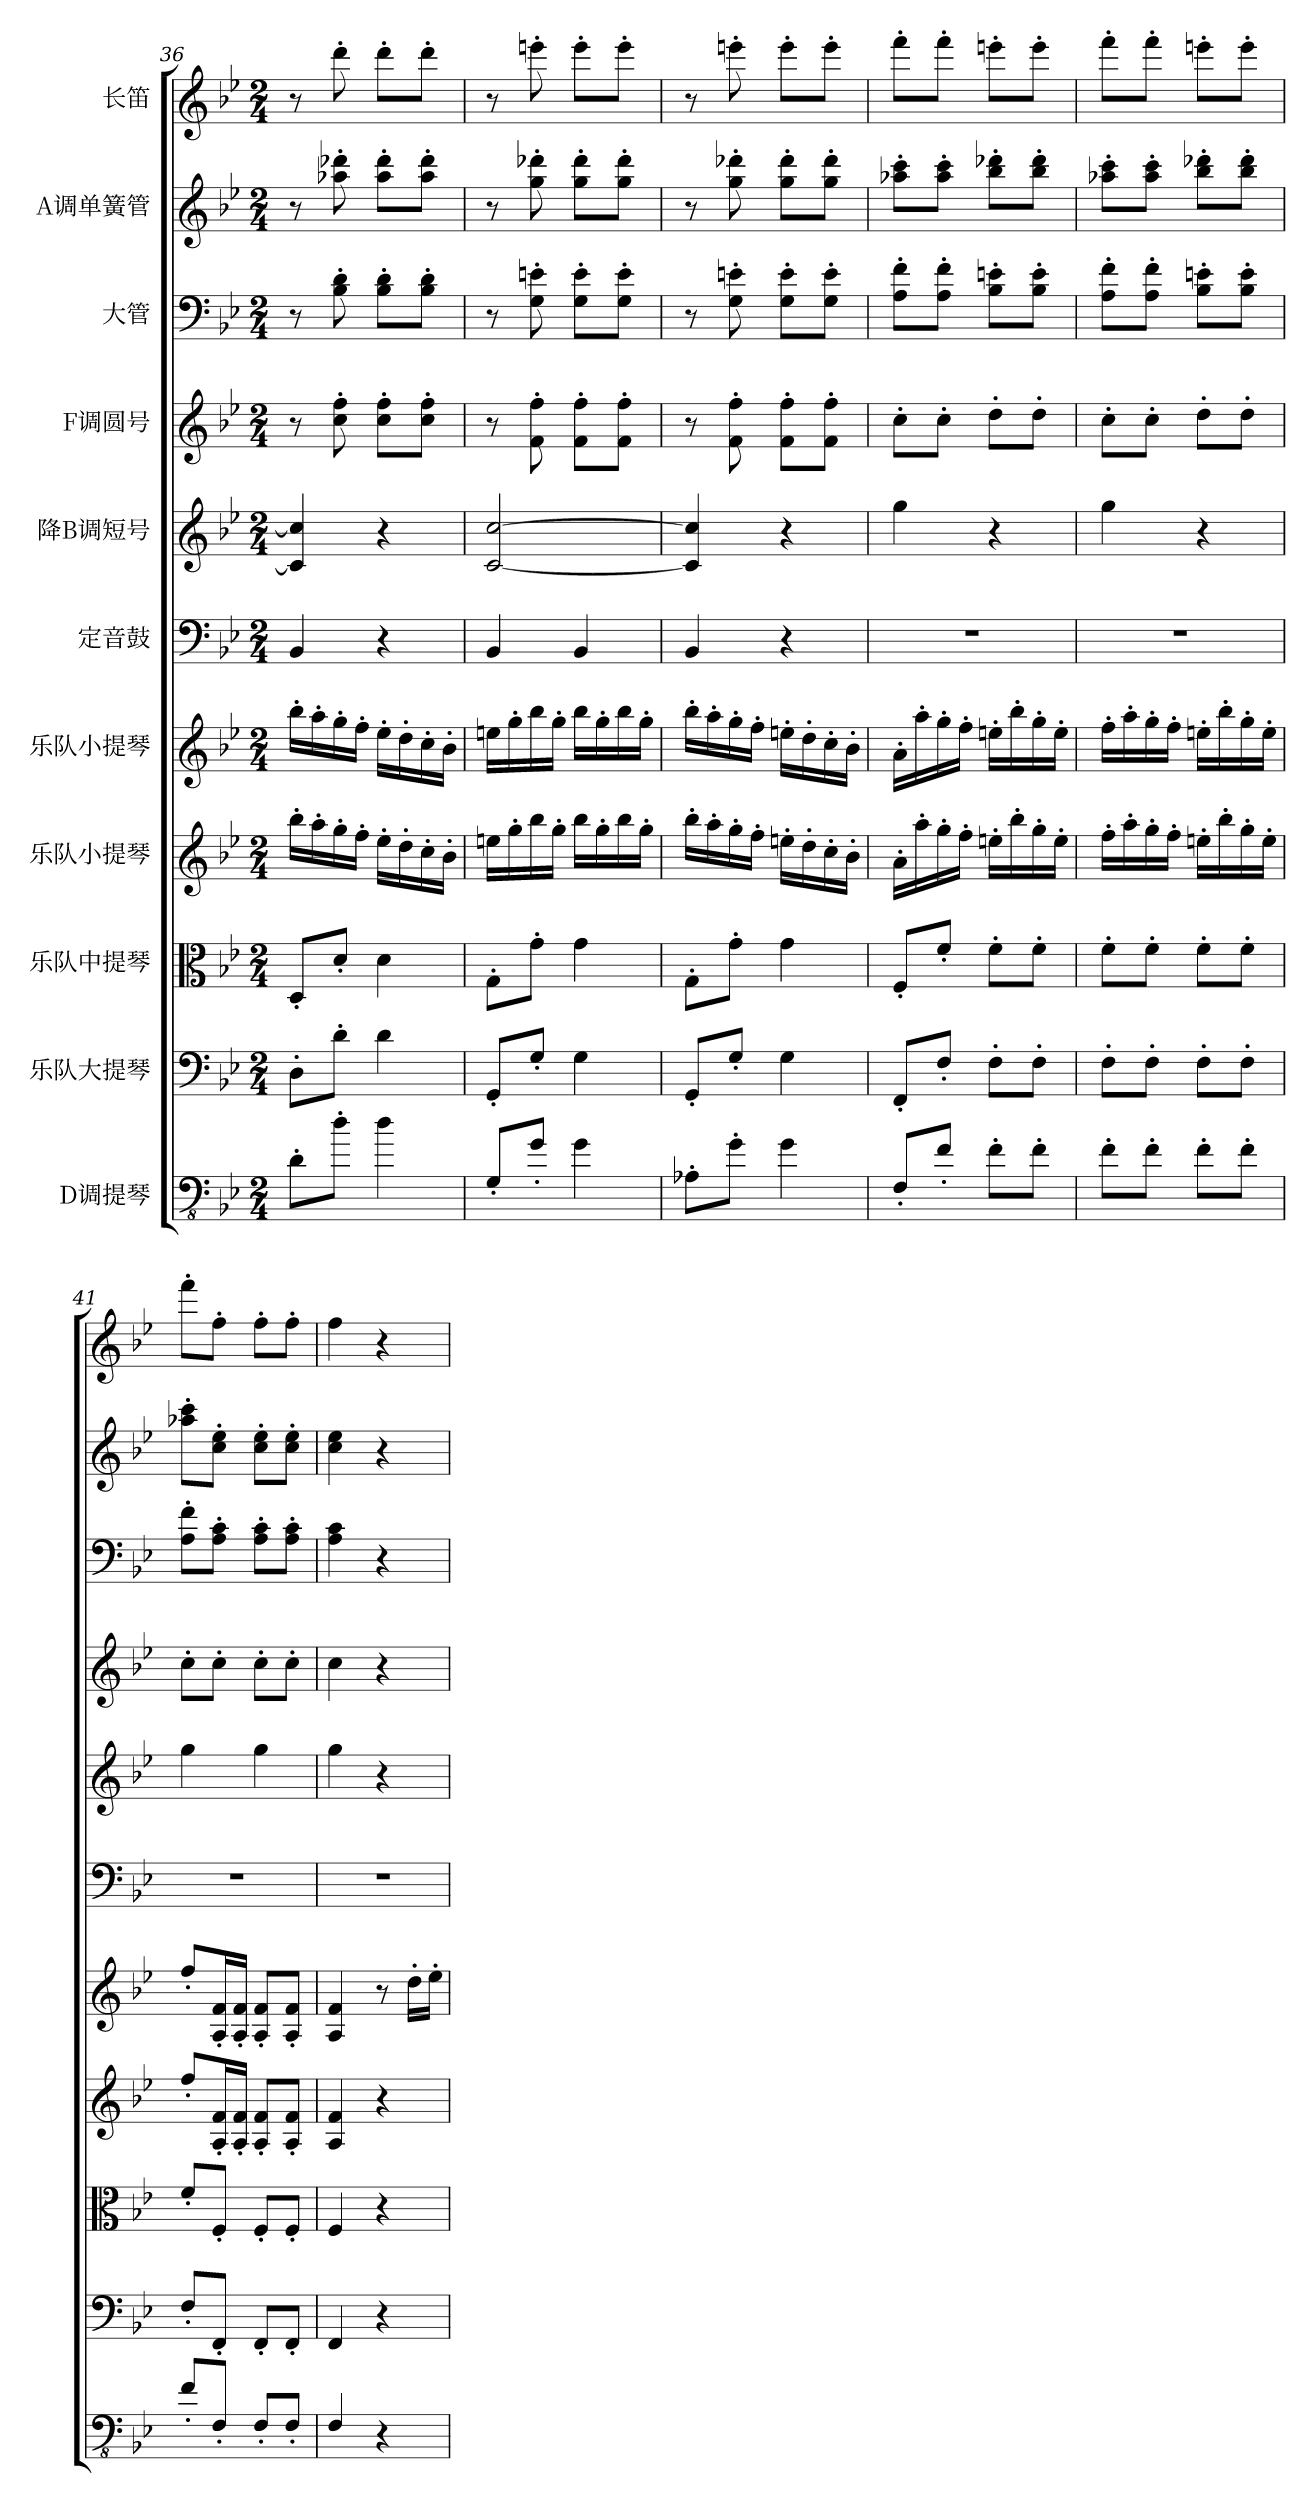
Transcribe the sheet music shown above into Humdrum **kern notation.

**kern	**kern	**kern	**kern	**kern	**kern	**kern	**kern	**kern	**kern	**kern
*part11	*part10	*part9	*part8	*part7	*part6	*part5	*part4	*part3	*part2	*part1
*staff11	*staff10	*staff9	*staff8	*staff7	*staff6	*staff5	*staff4	*staff3	*staff2	*staff1
*I"D调提琴	*I"乐队大提琴	*I"乐队中提琴	*I"乐队小提琴	*I"乐队小提琴	*I"定音鼓	*I"降B调短号	*I"F调圆号	*I"大管	*I"A调单簧管	*I"长笛
*clefFv4	*clefF4	*clefC3	*clefG2	*clefG2	*clefF4	*clefG2	*clefG2	*clefF4	*clefG2	*clefG2
*ITrd7c12	*	*	*	*	*	*ITrd1c2	*ITrd4c7	*	*ITrd2c3	*
*k[b-e-]	*k[b-e-]	*k[b-e-]	*k[b-e-]	*k[b-e-]	*k[b-e-]	*k[b-e-a-d-]	*k[b-e-a-]	*k[b-e-]	*k[f#]	*k[b-e-]
*M2/4	*M2/4	*M2/4	*M2/4	*M2/4	*M2/4	*M2/4	*M2/4	*M2/4	*M2/4	*M2/4
=36	=36	=36	=36	=36	=36	=36	=36	=36	=36	=36
8DD'\L	8D'\L	8D'/L	16bb-'\LL	16bb-'\LL	4BB-/	4B-/] 4b-/]	8r	8r	8r	8r
.	.	.	16aa'\	16aa'\	.	.	.	.	.	.
8D'\J	8d'\J	8d'/J	16gg'\	16gg'\	.	.	8f\' 8b-\'	8B-\' 8d\'	8ffn\' 8bb-X\'	8ddd'\
.	.	.	16ff'\JJ	16ff'\JJ	.	.	.	.	.	.
4D\	4d\	4d\	16ee-'\LL	16ee-'\LL	4r	4r	8f\' 8b-\'L	8B-\' 8d\'L	8ff\' 8bb-\'L	8ddd'\L
.	.	.	16dd'\	16dd'\	.	.	.	.	.	.
.	.	.	16cc'\	16cc'\	.	.	8f\' 8b-\'J	8B-\' 8d\'J	8ff\' 8bb-\'J	8ddd'\J
.	.	.	16b-'\JJ	16b-'\JJ	.	.	.	.	.	.
!!LO:PB:g=z
=37	=37	=37	=37	=37	=37	=37	=37	=37	=37	=37
8GGG'/L	8GG'/L	8G'\L	16een\LL	16een\LL	4BB-/	[2B-/ [2b-/	8r	8r	8r	8r
.	.	.	16gg'\	16gg'\	.	.	.	.	.	.
8GG'/J	8G'/J	8g'\J	16bb-\	16bb-\	.	.	8B-\' 8b-\'	8G\' 8en\'	8ee\' 8bb-X\'	8eeen'\
.	.	.	16gg'\JJ	16gg'\JJ	.	.	.	.	.	.
4GG\	4G\	4g\	16bb-\LL	16bb-\LL	4BB-/	.	8B-\' 8b-\'L	8G\' 8e\'L	8ee\' 8bb-\'L	8eee'\L
.	.	.	16gg'\	16gg'\	.	.	.	.	.	.
.	.	.	16bb-\	16bb-\	.	.	8B-\' 8b-\'J	8G\' 8e\'J	8ee\' 8bb-\'J	8eee'\J
.	.	.	16gg'\JJ	16gg'\JJ	.	.	.	.	.	.
=38	=38	=38	=38	=38	=38	=38	=38	=38	=38	=38
8AAA-X'\L	8GG'/L	8G'\L	16bb-'\LL	16bb-'\LL	4BB-/	4B-/] 4b-/]	8r	8r	8r	8r
.	.	.	16aa'\	16aa'\	.	.	.	.	.	.
8GG'\J	8G'/J	8g'\J	16gg'\	16gg'\	.	.	8B-\' 8b-\'	8G\' 8en\'	8ee\' 8bb-X\'	8eeen'\
.	.	.	16ff'\JJ	16ff'\JJ	.	.	.	.	.	.
4GG\	4G\	4g\	16een'\LL	16een'\LL	4r	4r	8B-\' 8b-\'L	8G\' 8e\'L	8ee\' 8bb-\'L	8eee'\L
.	.	.	16dd'\	16dd'\	.	.	.	.	.	.
.	.	.	16cc'\	16cc'\	.	.	8B-\' 8b-\'J	8G\' 8e\'J	8ee\' 8bb-\'J	8eee'\J
.	.	.	16b-'\JJ	16b-'\JJ	.	.	.	.	.	.
=39	=39	=39	=39	=39	=39	=39	=39	=39	=39	=39
8FFF'/L	8FF'/L	8F'/L	16a'\LL	16a'\LL	2r	4ff\	8f'\L	8A\' 8f\'L	8ffn\' 8aa\'L	8fff'\L
.	.	.	16aa'\	16aa'\	.	.	.	.	.	.
8FF'/J	8F'/J	8f'/J	16gg'\	16gg'\	.	.	8f'\J	8A\' 8f\'J	8ff\' 8aa\'J	8fff'\J
.	.	.	16ff'\JJ	16ff'\JJ	.	.	.	.	.	.
8FF'\L	8F'\L	8f'\L	16een'\LL	16een'\LL	.	4r	8g'\L	8B-\' 8en\'L	8gg\' 8bb-X\'L	8eeen'\L
.	.	.	16bb-'\	16bb-'\	.	.	.	.	.	.
8FF'\J	8F'\J	8f'\J	16gg'\	16gg'\	.	.	8g'\J	8B-\' 8e\'J	8gg\' 8bb-\'J	8eee'\J
.	.	.	16ee'\JJ	16ee'\JJ	.	.	.	.	.	.
=40	=40	=40	=40	=40	=40	=40	=40	=40	=40	=40
8FF'\L	8F'\L	8f'\L	16ff'\LL	16ff'\LL	2r	4ff\	8f'\L	8A\' 8f\'L	8ffn\' 8aa\'L	8fff'\L
.	.	.	16aa'\	16aa'\	.	.	.	.	.	.
8FF'\J	8F'\J	8f'\J	16gg'\	16gg'\	.	.	8f'\J	8A\' 8f\'J	8ff\' 8aa\'J	8fff'\J
.	.	.	16ff'\JJ	16ff'\JJ	.	.	.	.	.	.
8FF'\L	8F'\L	8f'\L	16een'\LL	16een'\LL	.	4r	8g'\L	8B-\' 8en\'L	8gg\' 8bb-X\'L	8eeen'\L
.	.	.	16bb-'\	16bb-'\	.	.	.	.	.	.
8FF'\J	8F'\J	8f'\J	16gg'\	16gg'\	.	.	8g'\J	8B-\' 8e\'J	8gg\' 8bb-\'J	8eee'\J
.	.	.	16ee'\JJ	16ee'\JJ	.	.	.	.	.	.
!!LO:PB:g=z
=41	=41	=41	=41	=41	=41	=41	=41	=41	=41	=41
8FF'/L	8F'/L	8f'/L	8ff'/L	8ff'/L	2r	4ff\	8f'\L	8A\' 8f\'L	8ffn\' 8aa\'L	8fff'\L
8FFF'/J	8FF'/J	8F'/J	16A/' 16f/'L	16A/' 16f/'L	.	.	8f'\J	8A\' 8c\'J	8a\' 8cc\'J	8ff'\J
.	.	.	16A/' 16f/'JJ	16A/' 16f/'JJ	.	.	.	.	.	.
8FFF'/L	8FF'/L	8F'/L	8A/' 8f/'L	8A/' 8f/'L	.	4ff\	8f'\L	8A\' 8c\'L	8a\' 8cc\'L	8ff'\L
8FFF'/J	8FF'/J	8F'/J	8A/' 8f/'J	8A/' 8f/'J	.	.	8f'\J	8A\' 8c\'J	8a\' 8cc\'J	8ff'\J
=42	=42	=42	=42	=42	=42	=42	=42	=42	=42	=42
*	*	*	*	*	*	*	*	*	*	*MM129
4FFF/	4FF/	4F/	4A/ 4f/	4A/ 4f/	2r	4ff\	4f\	4A\ 4c\	4a\ 4cc\	4ff\
*	*	*	*	*	*	*	*	*	*	*MM131
4r	4r	4r	4r	8r	.	4r	4r	4r	4r	4r
.	.	.	.	16dd'\LL	.	.	.	.	.	.
.	.	.	.	16ee-'\JJ	.	.	.	.	.	.
=	=	=	=	=	=	=	=	=	=	=
*-	*-	*-	*-	*-	*-	*-	*-	*-	*-	*-
